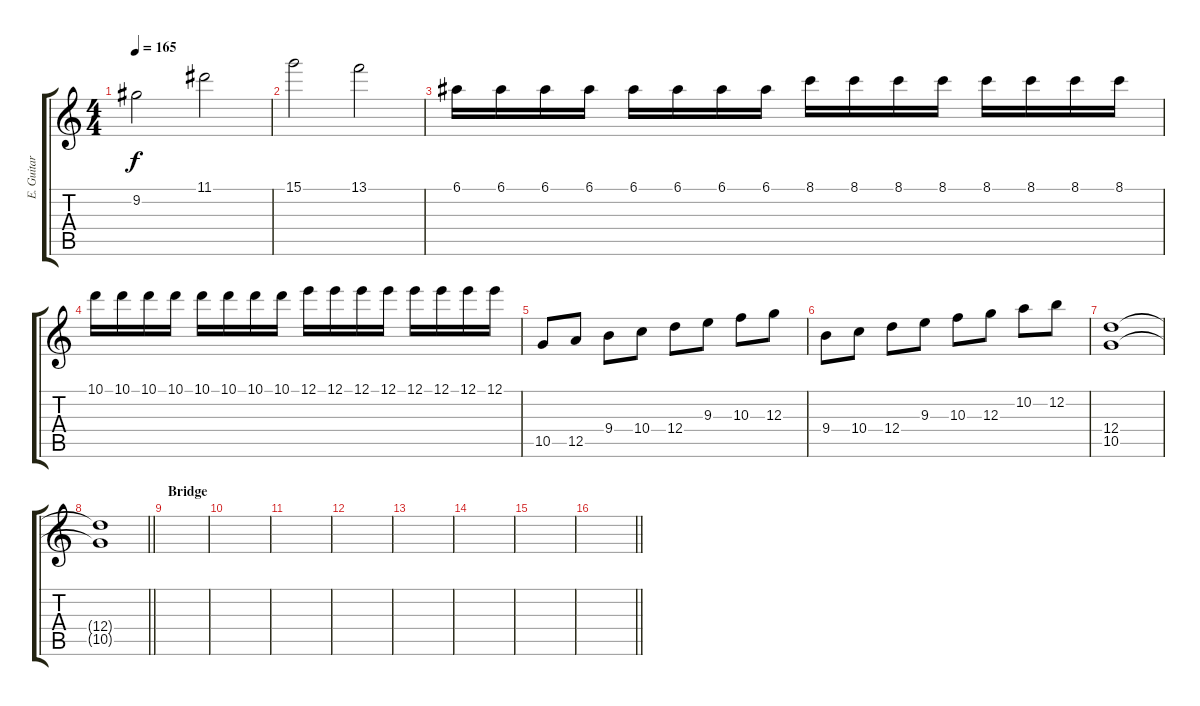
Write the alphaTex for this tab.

\track ("E. Guitar Lead" "E. Guitar ") {instrument overdrivenguitar}
\staff {score tabs}
\tuning (E4 B3 G3 D3 A2 E2) {hide}
\ts (4 4)
\tempo 165
\clef g2
\ks c
9.2.2{dy f} 11.1.2 |
15.1.2 13.1.2 |
6.1.16 6.1.16 6.1.16 6.1.16 6.1.16 6.1.16 6.1.16 6.1.16 8.1.16 8.1.16 8.1.16 8.1.16 8.1.16 8.1.16 8.1.16 8.1.16 |
10.1.16 10.1.16 10.1.16 10.1.16 10.1.16 10.1.16 10.1.16 10.1.16 12.1.16 12.1.16 12.1.16 12.1.16 12.1.16 12.1.16 12.1.16 12.1.16 |
10.5.8 12.5.8 9.4.8 10.4.8 12.4.8 9.3.8 10.3.8 12.3.8 |
9.4.8 10.4.8 12.4.8 9.3.8 10.3.8 12.3.8 10.2.8 12.2.8 |
(12.4 10.5).1 |
\barLineRight lightlight
(12.4{t} 10.5{t}).1{volume 0} |
\section ("" "Bridge")
|
|
|
|
|
|
|
\barLineRight lightlight
